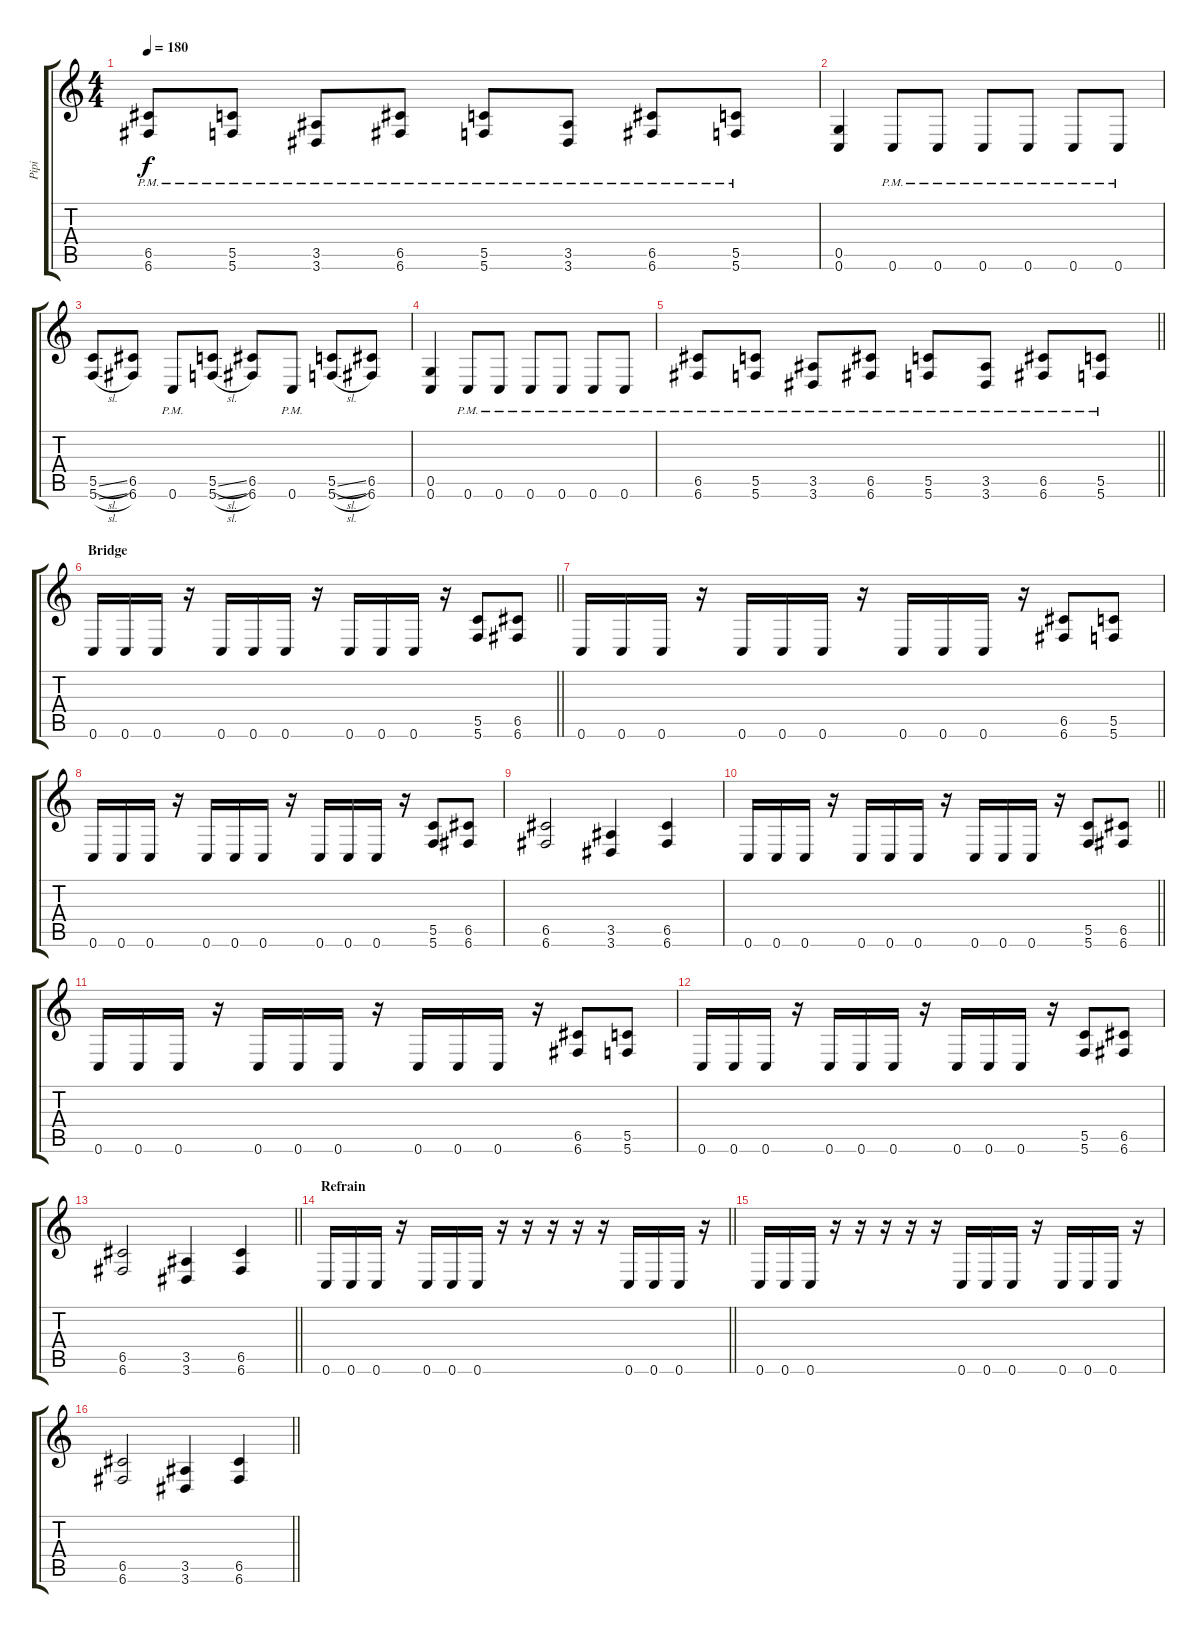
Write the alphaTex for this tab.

\track ("Pipi" "Pipi") {instrument distortionguitar}
\staff {score tabs}
\tuning (D4 A3 F3 C3 G2 C2) {hide}
\ts (4 4)
\tempo 180
\clef g2
\ks c
(6.5{pm} 6.6{pm}).8{dy f} (5.5{pm} 5.6{pm}).8 (3.5{pm} 3.6{pm}).8 (6.5{pm} 6.6{pm}).8 (5.5{pm} 5.6{pm}).8 (3.5{pm} 3.6{pm}).8 (6.5{pm} 6.6{pm}).8 (5.5{pm} 5.6{pm}).8 |
(0.5 0.6).4 0.6{pm}.8 0.6{pm}.8 0.6{pm}.8 0.6{pm}.8 0.6{pm}.8 0.6{pm}.8 |
(5.5{sl} 5.6{sl}).8 (6.5 6.6).8 0.6{pm}.8 (5.5{sl} 5.6{sl}).8 (6.5 6.6).8 0.6{pm}.8 (5.5{sl} 5.6{sl}).8 (6.5 6.6).8 |
(0.5 0.6).4 0.6{pm}.8 0.6{pm}.8 0.6{pm}.8 0.6{pm}.8 0.6{pm}.8 0.6{pm}.8 |
\barLineRight lightlight
(6.5{pm} 6.6{pm}).8 (5.5{pm} 5.6{pm}).8 (3.5{pm} 3.6{pm}).8 (6.5{pm} 6.6{pm}).8 (5.5{pm} 5.6{pm}).8 (3.5{pm} 3.6{pm}).8 (6.5{pm} 6.6{pm}).8 (5.5{pm} 5.6{pm}).8 |
\section ("" "Bridge")
\barLineRight lightlight
0.6.16 0.6.16 0.6.16 r.16 0.6.16 0.6.16 0.6.16 r.16 0.6.16 0.6.16 0.6.16 r.16 (5.5 5.6).8 (6.5 6.6).8 |
0.6.16 0.6.16 0.6.16 r.16 0.6.16 0.6.16 0.6.16 r.16 0.6.16 0.6.16 0.6.16 r.16 (6.5 6.6).8 (5.5 5.6).8 |
0.6.16 0.6.16 0.6.16 r.16 0.6.16 0.6.16 0.6.16 r.16 0.6.16 0.6.16 0.6.16 r.16 (5.5 5.6).8 (6.5 6.6).8 |
(6.5 6.6).2 (3.5 3.6).4 (6.5 6.6).4 |
\barLineRight lightlight
0.6.16 0.6.16 0.6.16 r.16 0.6.16 0.6.16 0.6.16 r.16 0.6.16 0.6.16 0.6.16 r.16 (5.5 5.6).8 (6.5 6.6).8 |
0.6.16 0.6.16 0.6.16 r.16 0.6.16 0.6.16 0.6.16 r.16 0.6.16 0.6.16 0.6.16 r.16 (6.5 6.6).8 (5.5 5.6).8 |
0.6.16 0.6.16 0.6.16 r.16 0.6.16 0.6.16 0.6.16 r.16 0.6.16 0.6.16 0.6.16 r.16 (5.5 5.6).8 (6.5 6.6).8 |
\barLineRight lightlight
(6.5 6.6).2 (3.5 3.6).4 (6.5 6.6).4 |
\section ("" "Refrain")
\barLineRight lightlight
0.6.16 0.6.16 0.6.16 r.16 0.6.16 0.6.16 0.6.16 r.16 r.16 r.16 r.16 r.16 0.6.16 0.6.16 0.6.16 r.16 |
0.6.16 0.6.16 0.6.16 r.16 r.16 r.16 r.16 r.16 0.6.16 0.6.16 0.6.16 r.16 0.6.16 0.6.16 0.6.16 r.16 |
\barLineRight lightlight
(6.5 6.6).2 (3.5 3.6).4 (6.5 6.6).4
